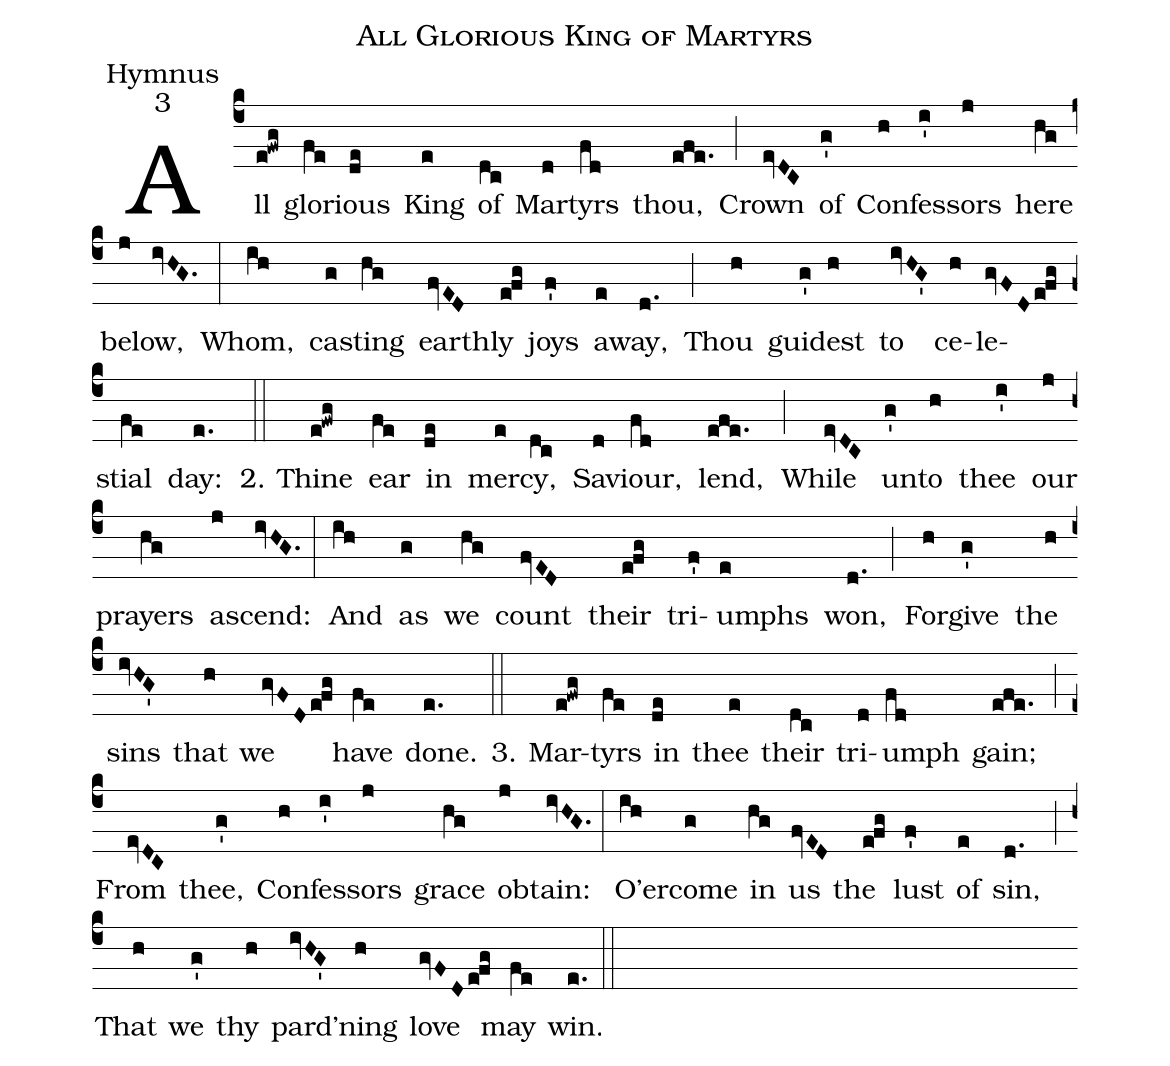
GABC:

name: All Glorious King of Martyrs;
office-part: Hymnus;
mode: 3;
%%
(c4)All(e!fwg) glor(fe)ious(de) King(e) of(dc) Mar(d)tyrs(fd) thou,(efe.) (;)
Crown(evDC) of(g') Con(h)fes(i')sors(j) here(hg) be(j)low,(ivHG.) (:)
Whom,(ih) cast(g)ing(hg) earth(fvED)ly(e!fg) joys(f') a(e)way,(d.) (;)
Thou(h) guid(g')est(h) to(ivHG') ce(h)le(gvFD/e!fg)stial(fe) day:(e.) (::)

2. Thine(e!fwg) ear(fe) in(de) mer(e)cy,(dc) Sav(d)iour,(fd) lend,(efe.) (;)
While(evDC) un(g')to(h) thee(i') our(j) prayers(hg) as(j)cend:(ivHG.) (:)
And(ih) as(g) we(hg) count(fvED) their(e!fg) tri(f')umphs(e) won,(d.) (;)
For(h)give(g') the(h) sins(ivHG') that(h) we(gvFD/e!fg) have(fe) done.(e.) (::)

3. Mar(e!fwg)tyrs(fe) in(de) thee(e) their(dc) tri(d)umph(fd) gain;(efe.) (;)
From(evDC) thee,(g') Con(h)fes(i')sors(j) grace(hg) ob(j)tain:(ivHG.) (:)
O'er(ih)come(g) in(hg) us(fvED) the(e!fg) lust(f') of(e) sin,(d.) (;)
That(h) we(g') thy(h) pard(ivHG')'ning(h) love(gvFD/e!fg) may(fe) win.(e.) (::)
